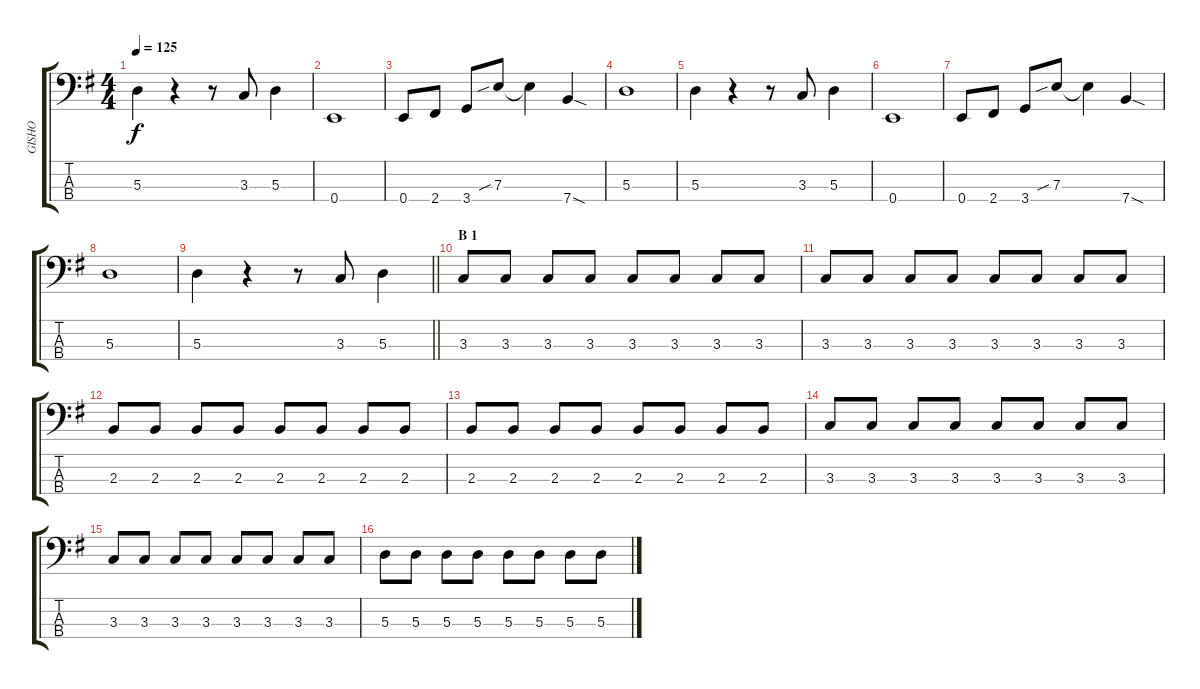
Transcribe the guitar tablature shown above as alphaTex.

\track ("GISHO" "GISHO") {instrument electricbassfinger}
\staff {score tabs}
\tuning (G2 D2 A1 E1) {hide}
\ts (4 4)
\tempo 125
\clef f4
\ks g
5.3.4{dy f} r.4 r.8 3.3.8 5.3.4 |
0.4.1 |
0.4.8 2.4.8 3.4.8 7.3{sib}.8 7.3{t}.4 7.4{sod}.4 |
5.3.1 |
5.3.4 r.4 r.8 3.3.8 5.3.4 |
0.4.1 |
0.4.8 2.4.8 3.4.8 7.3{sib}.8 7.3{t}.4 7.4{sod}.4 |
5.3.1 |
\barLineRight lightlight
5.3.4 r.4 r.8 3.3.8 5.3.4 |
\section ("" "B 1")
3.3.8 3.3.8 3.3.8 3.3.8 3.3.8 3.3.8 3.3.8 3.3.8 |
3.3.8 3.3.8 3.3.8 3.3.8 3.3.8 3.3.8 3.3.8 3.3.8 |
2.3.8 2.3.8 2.3.8 2.3.8 2.3.8 2.3.8 2.3.8 2.3.8 |
2.3.8 2.3.8 2.3.8 2.3.8 2.3.8 2.3.8 2.3.8 2.3.8 |
3.3.8 3.3.8 3.3.8 3.3.8 3.3.8 3.3.8 3.3.8 3.3.8 |
3.3.8 3.3.8 3.3.8 3.3.8 3.3.8 3.3.8 3.3.8 3.3.8 |
5.3.8 5.3.8 5.3.8 5.3.8 5.3.8 5.3.8 5.3.8 5.3.8
